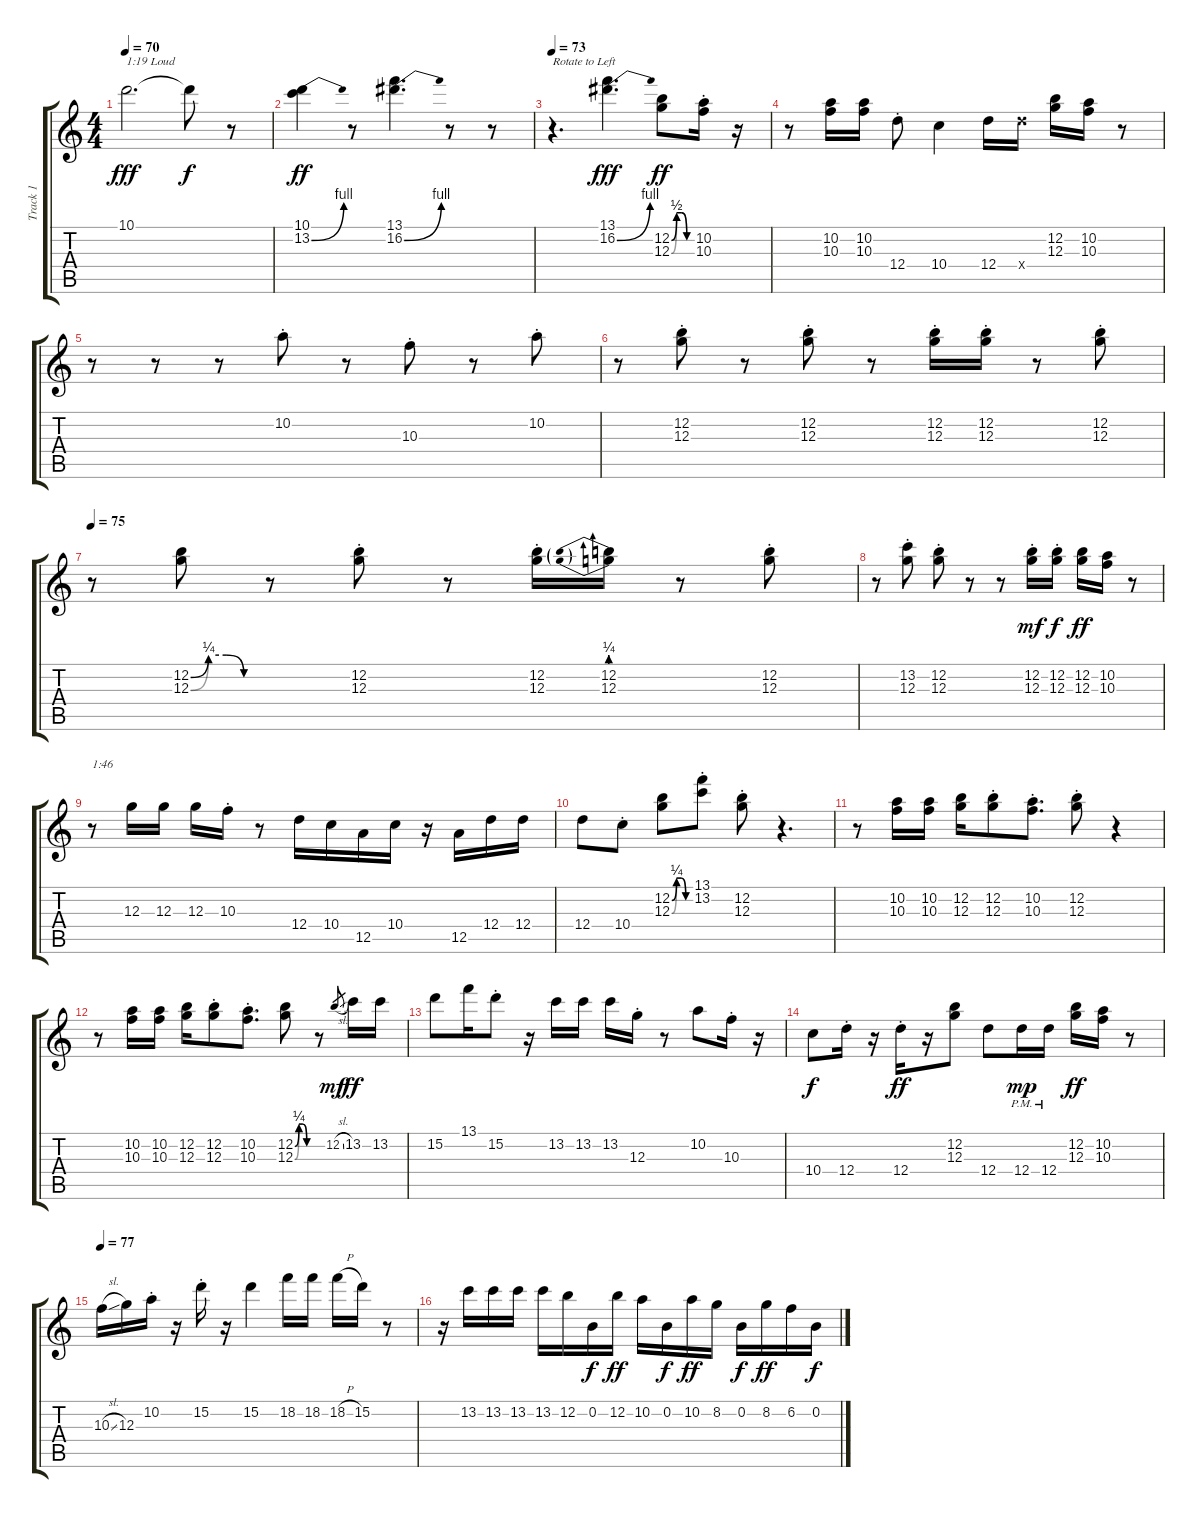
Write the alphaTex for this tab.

\track ("Track 1" "Track 1") {instrument overdrivenguitar}
\staff {score tabs}
\tuning (E4 B3 G3 D3 A2 E2) {hide}
\ts (4 4)
\tempo 70
\clef g2
\ks c
10.1.2{d txt "1:19 Loud" dy fff volume 13} 10.1{t}.8{dy f} r.8 |
(10.1 13.2{be (bend 0 0 60 4)}).4{dy ff} r.8 (13.1 16.2{be (bend 0 0 60 4)}).4{d} r.8 r.8 |
\tempo 73
r.4{d txt "Rotate to Left" balance 2} (13.1 16.2{be (bend 0 0 60 4)}).4{d dy fff} (12.2{be (custom 0 0 15 2 30 2 45 0 60 0)} 12.3{be (custom 0 0 15 2 30 2 45 0 60 0)}).8{dy ff} (10.2{st} 10.3{st}).16 r.16 |
r.8 (10.2 10.3).16 (10.2 10.3).16 12.4{st}.8 10.4.4 12.4.16 12.4{x}.16 (12.2 12.3).16 (10.2 10.3).16 r.8 |
r.8 r.8 r.8 10.2{st}.8 r.8 10.3{st}.8 r.8 10.2{st}.8 |
r.8 (12.2{st} 12.3{st}).8 r.8 (12.2{st} 12.3{st}).8 r.8 (12.2{st} 12.3{st}).16 (12.2{st} 12.3{st}).16 r.8 (12.2{st} 12.3{st}).8 |
\tempo 75
r.8 (12.2{be (custom 0 0 15 1 30 1 45 0 60 0)} 12.3{be (custom 0 0 15 1 30 1 45 0 60 0)}).8 r.8 (12.2{st} 12.3{st}).8 r.8 (12.2{st} 12.3{st}).16 (12.2{be (prebend 0 1 60 1)} 12.3{be (prebend 0 1 60 1)}).16 r.8 (12.2{st} 12.3{st}).8 |
r.8 (13.2{st} 12.3{st}).8 (12.2{st} 12.3{st}).8 r.8 r.8 (12.2{st} 12.3{st}).16{dy mf} (12.2{st} 12.3{st}).16{dy f} (12.2 12.3).16{dy ff} (10.2 10.3).16 r.8 |
r.8{txt "1:46"} 12.3.16 12.3.16 12.3.16 10.3{st}.16 r.8 12.4.16 10.4.16 12.5.16 10.4.16 r.16 12.5.16 12.4.16 12.4.16 |
12.4.8 10.4{st}.8 (12.2{be (custom 0 0 15 1 30 1 45 0 60 0)} 12.3{be (custom 0 0 15 1 30 1 45 0 60 0)}).8 (13.1{st} 13.2{st}).8 (12.2{st} 12.3{st}).8 r.4{d} |
r.8 (10.2 10.3).16 (10.2 10.3).16 (12.2 12.3).16 (12.2{st} 12.3{st}).8 (10.2{st} 10.3{st}).8{d} (12.2{st} 12.3{st}).8 r.4 |
r.8 (10.2 10.3).16 (10.2 10.3).16 (12.2 12.3).16 (12.2{st} 12.3{st}).8 (10.2{st} 10.3{st}).8{d} (12.2{be (custom 0 0 15 1 30 1 45 0 60 0)} 12.3{be (custom 0 0 15 1 30 1 45 0 60 0)}).8 r.8 12.2{sl}.8{gr dy mf} 13.2.16{dy ff} 13.2.16 |
15.2.8 13.1.16 15.2{st}.8 r.16 13.2.16 13.2.16 13.2.16 12.3{st}.16 r.8 10.2.8 10.3{st}.16 r.16 |
10.4.8{dy f} 12.4{st}.16 r.16 12.4{st}.16{dy ff} r.16 (12.2 12.3).8 12.4.8 12.4{pm}.16{dy mp} 12.4{pm}.16 (12.2 12.3).16{dy ff} (10.2 10.3).16 r.8 |
\tempo 77
10.3{sl}.16 12.3.16 10.2{st}.16 r.16 15.2{st}.16 r.16 15.2.4 18.2.16 18.2.16 18.2{h}.16 15.2.16 r.8 |
r.16 13.2.16 13.2.16 13.2.16 13.2.16 12.2.16 0.2.16{dy f} 12.2.16{dy ff} 10.2.16 0.2.16{dy f} 10.2.16{dy ff} 8.2.16 0.2.16{dy f} 8.2.16{dy ff} 6.2.16 0.2.16{dy f}
